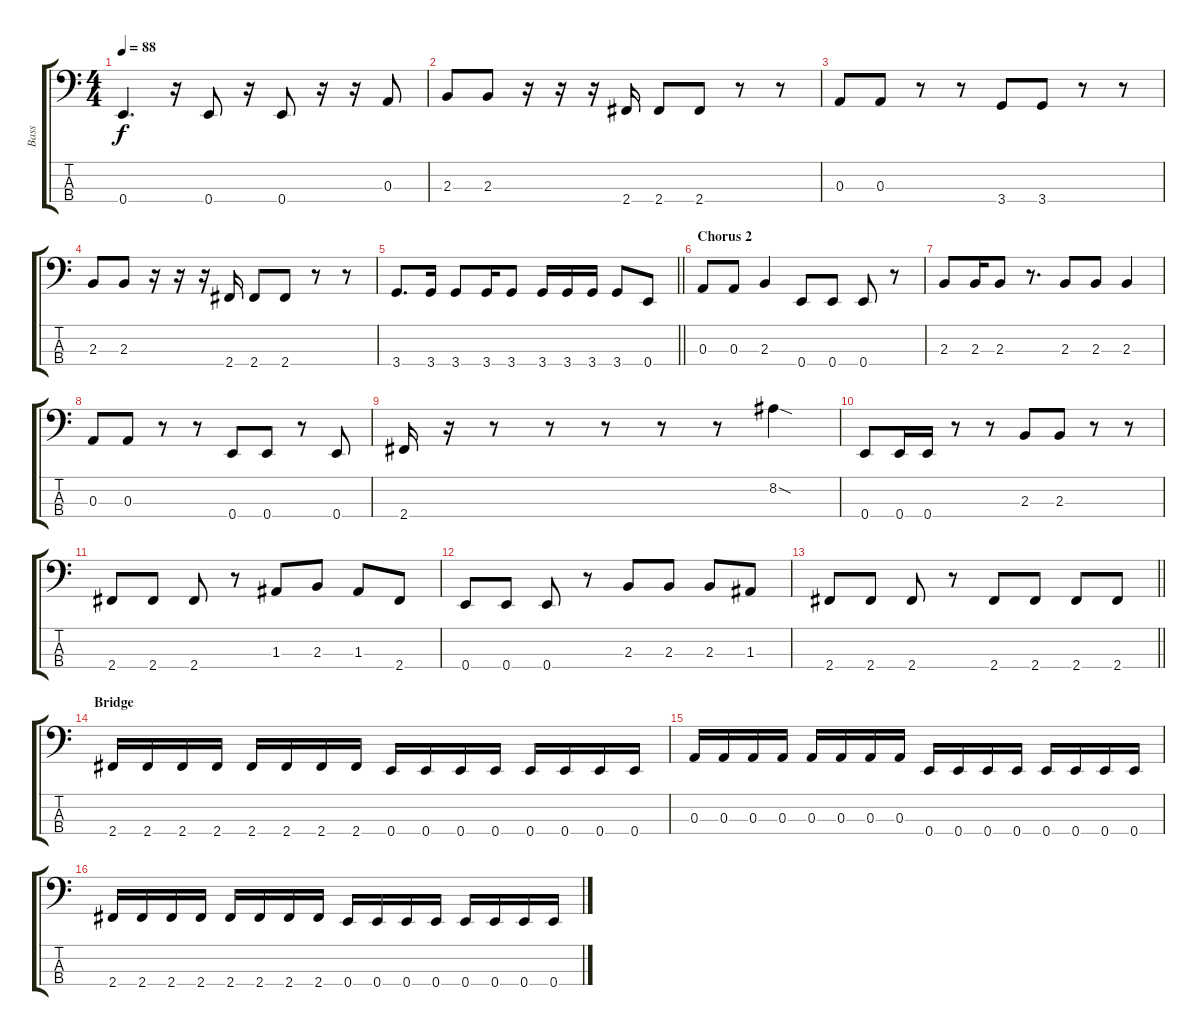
\track ("Bass" "Bass") {instrument electricbassfinger}
\staff {score tabs}
\tuning (G2 D2 A1 E1) {hide}
\ts (4 4)
\tempo 88
\clef f4
\ks c
0.4.4{d dy f} r.16 0.4.8 r.16 0.4.8 r.16 r.16 0.3.8 |
2.3.8 2.3.8 r.16 r.16 r.16 2.4.16 2.4.8 2.4.8 r.8 r.8 |
0.3.8 0.3.8 r.8 r.8 3.4.8 3.4.8 r.8 r.8 |
2.3.8 2.3.8 r.16 r.16 r.16 2.4.16 2.4.8 2.4.8 r.8 r.8 |
\barLineRight lightlight
3.4.8{d} 3.4.16 3.4.8 3.4.16 3.4.8 3.4.16 3.4.16 3.4.16 3.4.8 0.4.8 |
\section ("" "Chorus 2")
0.3.8 0.3.8 2.3.4 0.4.8 0.4.8 0.4.8 r.8 |
2.3.8 2.3.16 2.3.8 r.8{d} 2.3.8 2.3.8 2.3.4 |
0.3.8 0.3.8 r.8 r.8 0.4.8 0.4.8 r.8 0.4.8 |
2.4.16 r.16 r.8 r.8 r.8 r.8 r.8 8.2{sod}.4 |
0.4.8 0.4.16 0.4.16 r.8 r.8 2.3.8 2.3.8 r.8 r.8 |
2.4.8 2.4.8 2.4.8 r.8 1.3.8 2.3.8 1.3.8 2.4.8 |
0.4.8 0.4.8 0.4.8 r.8 2.3.8 2.3.8 2.3.8 1.3.8 |
\barLineRight lightlight
2.4.8 2.4.8 2.4.8 r.8 2.4.8 2.4.8 2.4.8 2.4.8 |
\section ("" "Bridge")
2.4.16 2.4.16 2.4.16 2.4.16 2.4.16 2.4.16 2.4.16 2.4.16 0.4.16 0.4.16 0.4.16 0.4.16 0.4.16 0.4.16 0.4.16 0.4.16 |
0.3.16 0.3.16 0.3.16 0.3.16 0.3.16 0.3.16 0.3.16 0.3.16 0.4.16 0.4.16 0.4.16 0.4.16 0.4.16 0.4.16 0.4.16 0.4.16 |
2.4.16 2.4.16 2.4.16 2.4.16 2.4.16 2.4.16 2.4.16 2.4.16 0.4.16 0.4.16 0.4.16 0.4.16 0.4.16 0.4.16 0.4.16 0.4.16
